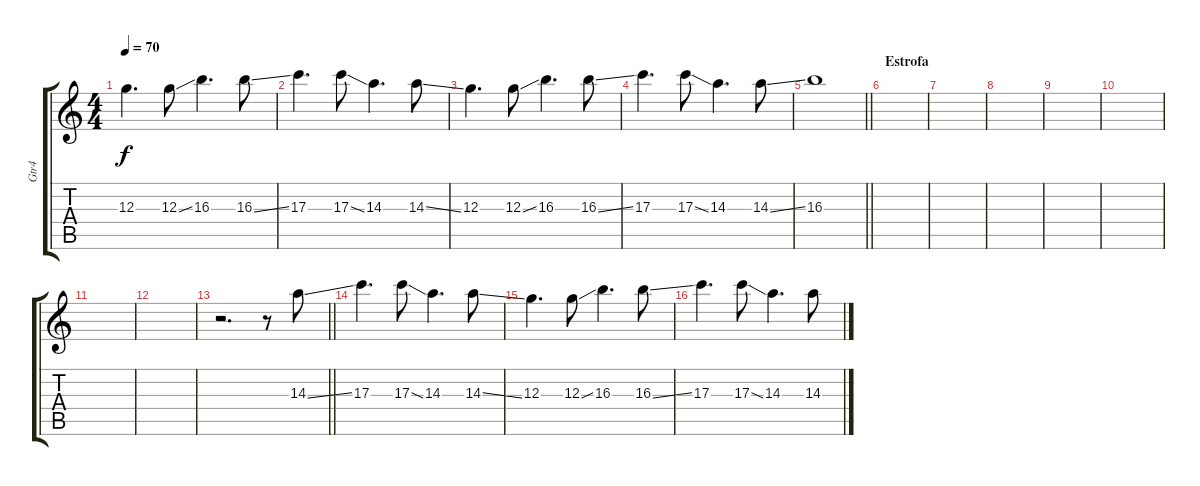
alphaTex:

\track ("Gtr4" "Gtr4") {instrument electricguitarjazz}
\staff {score tabs}
\tuning (E4 B3 G3 D3 A2 E2) {hide}
\ts (4 4)
\tempo 70
\clef g2
\ks c
12.3.4{d dy f} 12.3{ss}.8 16.3.4{d} 16.3{ss}.8 |
17.3.4{d} 17.3{ss}.8 14.3.4{d} 14.3{ss}.8 |
12.3.4{d} 12.3{ss}.8 16.3.4{d} 16.3{ss}.8 |
17.3.4{d} 17.3{ss}.8 14.3.4{d} 14.3{ss}.8 |
\barLineRight lightlight
16.3.1 |
\section ("" "Estrofa")
|
|
|
|
|
|
|
\barLineRight lightlight
r.2{d} r.8 14.3{ss}.8 |
17.3.4{d} 17.3{ss}.8 14.3.4{d} 14.3{ss}.8 |
12.3.4{d} 12.3{ss}.8 16.3.4{d} 16.3{ss}.8 |
17.3.4{d} 17.3{ss}.8 14.3.4{d} 14.3{ss}.8
